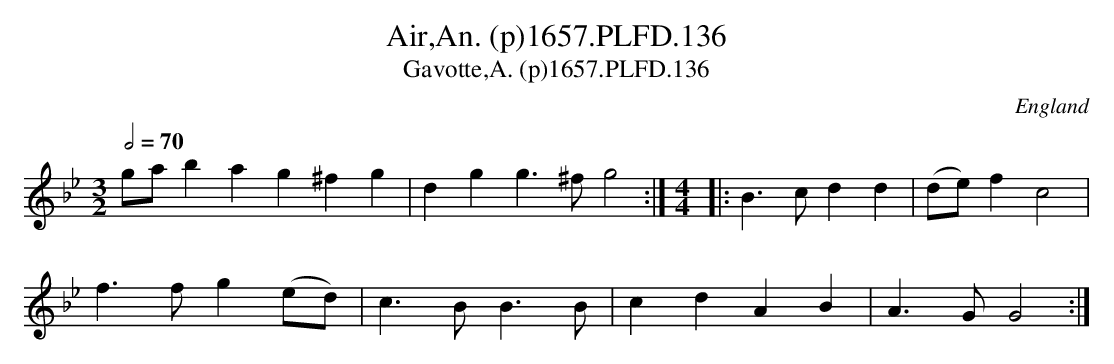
X:1
T:Air,An. (p)1657.PLFD.136
T:Gavotte,A. (p)1657.PLFD.136
M:3/2
L:1/4
Q:1/2=70
O:England
K:Bb
g/a/bag ^fg|dg g>^fg2:|[M:4/4]|:B>cdd|(d/e/)fc2|
f>f g(e/d/)|c>BB>B|cdAB|A>GG2:|
